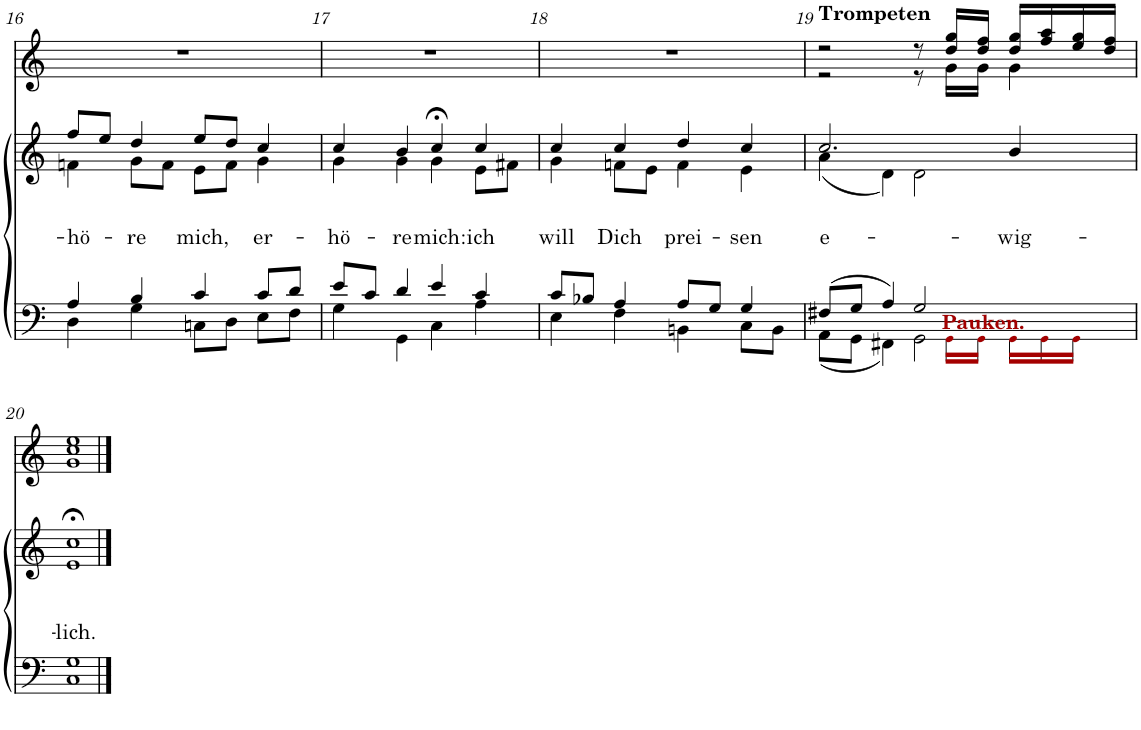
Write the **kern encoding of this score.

**kern	**kern	**text	**text	**kern
*part3	*part2	*part2	*part2	*part1
*staff3	*staff2	*staff2	*staff2	*staff1
*I"Tenor/Bass	*I"Soprano/Alto	*	*	*I"C Trumpet
*	*	*	*	*I'Tpt
!!LO:PB:g=z
*clefF4	*clefG2	*	*	*clefG2
*k[]	*k[]	*	*	*k[]
*M4/4	*M4/4	*	*	*M4/4
*met(c)	*met(c)	*	*	*met(c)
=16	=16	=16	=16	=16
*^	*	*	*	*
!	!	!	!	!LO:LY:b	!
*	*	*^	*	*	*
4A/	4D\	8ff/L	4fn\	.	-hö-	1r
.	.	8ee/J	.	.	.	.
!	!	!	!	!	!LO:LY:b	!
4B/	4G\	4dd/	8g\L	.	-re	.
.	.	.	8f\J	.	.	.
!	!	!	!	!	!LO:LY:b	!
4c/	8Cn\L	8ee/L	8e\L	.	mich,	.
.	8D\J	8dd/J	8f\J	.	.	.
!	!	!	!	!	!LO:LY:b	!
8c/L	8E\L	4cc/	4g\	.	er-	.
8d/J	8F\J	.	.	.	.	.
=17	=17	=17	=17	=17	=17	=17
!	!	!	!	!	!LO:LY:b	!
8e/L	4G\	4cc/	4g\	.	-hö-	1r
8c/J	.	.	.	.	.	.
!	!	!	!	!	!LO:LY:b	!
4d/	4GG\	4b/	4g\	.	-re	.
!	!	!	!	!	!LO:LY:b	!
4e/	4C\	4cc;<,/	4g\	.	mich:	.
!	!	!	!	!	!LO:LY:b	!
4c/	4A\	4cc/	8e\L	.	ich	.
.	.	.	8f#X\J	.	.	.
=18	=18	=18	=18	=18	=18	=18
!	!	!	!	!	!LO:LY:b	!
8c/L	4E\	4cc/	4g\	.	will	1r
8B-X/J	.	.	.	.	.	.
!	!	!	!	!	!LO:LY:b	!
4A/	4F\	4cc/	8fn\L	.	Dich	.
.	.	.	8e\J	.	.	.
!	!	!	!	!	!LO:LY:b	!
8A/L	4BBn\	4dd/	4f\	.	prei-	.
8G/J	.	.	.	.	.	.
!	!	!	!	!	!LO:LY:b	!
4G/	8C\L	4cc/	4e\	.	-sen	.
.	8BB\J	.	.	.	.	.
=19	=19	=19	=19	=19	=19	=19
*	*^	*	*	*	*	*
!	!	!	!	!	!	!	!LO:TX:a:B:t=Trompeten
!	!	!	!	!	!	!LO:LY:b	!
*	*	*	*	*	*	*	*^
(8F#X/L	(8AA\L	8ryy	2.cc;</	(4a\	.	e-	2r	2r
*	*v	*v	*	*	*	*	*	*
8G/J	8GG\J	.	.	.	.	.	.
4A/)	4FF#X\)	.	4d\)	.	.	.	.
2G/	2GG\	.	2d\	.	.	8r	8r
*	*^	*	*	*	*	*	*
!	!	!LO:TX:a:B:color=#A40000:t=Pauken.	!	!	!	!	!	!
.	.	16GGi\LL	.	.	.	.	16dd/ 16gg/LL	16g\LL
.	.	16GGi\JJ	.	.	.	.	16dd/ 16ff/JJ	16g\JJ
!	!	!	!	!	!	!LO:LY:b	!	!
.	.	16GGi\LL	4b/	.	.	-wig-	16dd/ 16gg/LL	4g\
.	.	16GGi\	.	.	.	.	16ff/ 16aa/	.
.	.	16GGi\JJ	.	.	.	.	16ee/ 16gg/	.
.	.	16ryy	.	.	.	.	16dd/ 16ff/JJ	.
!!LO:LB:g=z	!!
=20	=20	=20	=20	=20	=20	=20	=20	=20
!	!	!	!	!	!	!LO:LY:b	!	!
*	*v	*v	*	*	*	*	*	*
1G	1C	1cc;<	1e	.	-lich.	1cc 1ee	1g
*v	*v	*	*	*	*	*v	*v
*	*v	*v	*	*	*
==	==	==	==	==
*-	*-	*-	*-	*-
